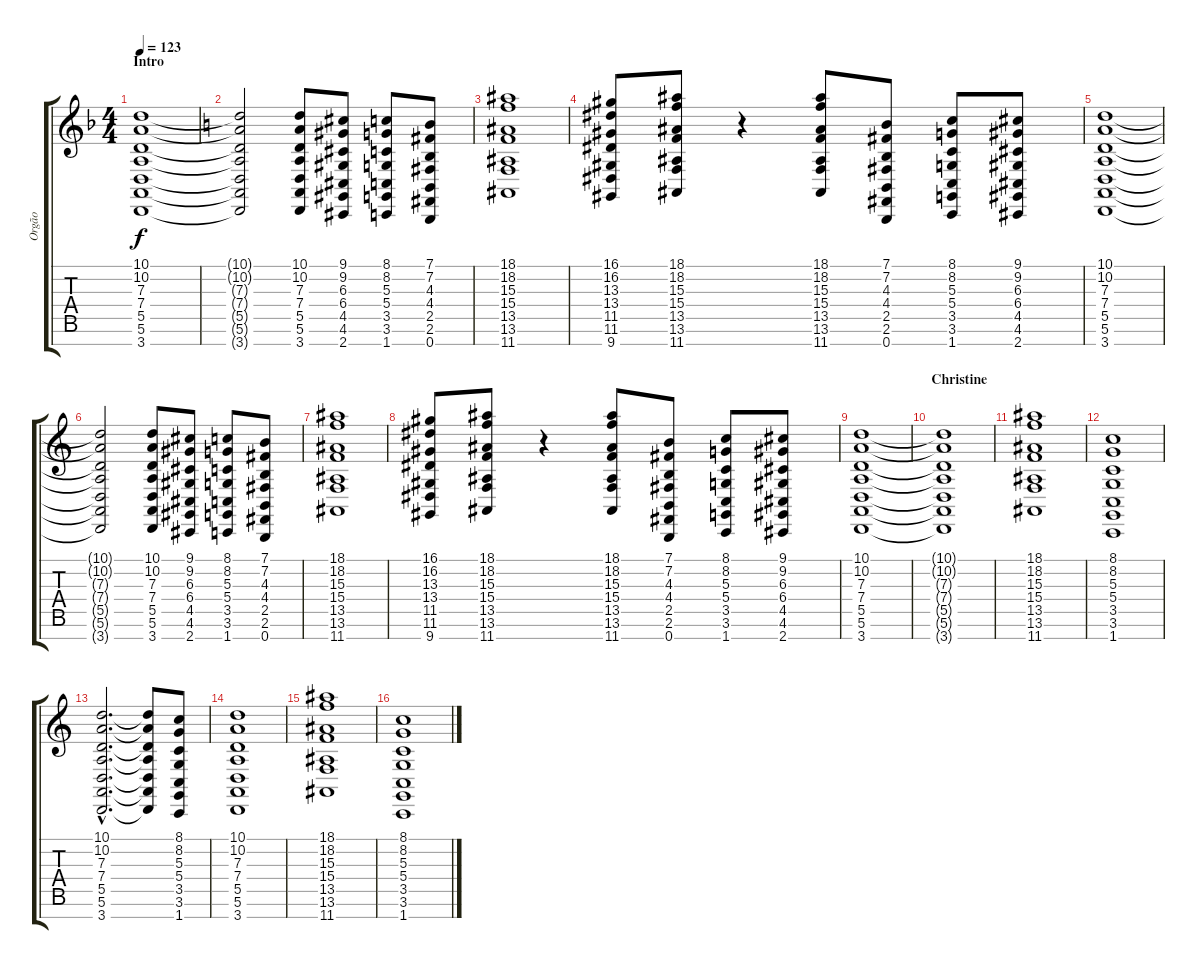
\track ("Orgão" "Orgão") {instrument churchorgan}
\staff {score tabs}
\tuning (E4 B3 G3 D3 A2 E2 B1) {hide}
\ts (4 4)
\section ("" "Intro")
\tempo 123
\clef g2
\ks dminor
(10.1 10.2 7.3 7.4 5.5 5.6 3.7).1{dy f instrument churchorgan} |
\ks c
(10.1{t} 10.2{t} 7.3{t} 7.4{t} 5.5{t} 5.6{t} 3.7{t}).2 (10.1 10.2 7.3 7.4 5.5 5.6 3.7).8 (9.1 9.2 6.3 6.4 4.5 4.6 2.7).8 (8.1 8.2 5.3 5.4 3.5 3.6 1.7).8 (7.1 7.2 4.3 4.4 2.5 2.6 0.7).8 |
(18.1 18.2 15.3 15.4 13.5 13.6 11.7).1 |
(16.1 16.2 13.3 13.4 11.5 11.6 9.7).8 (18.1 18.2 15.3 15.4 13.5 13.6 11.7).8 r.4 (18.1 18.2 15.3 15.4 13.5 13.6 11.7).8 (7.1 7.2 4.3 4.4 2.5 2.6 0.7).8 (8.1 8.2 5.3 5.4 3.5 3.6 1.7).8 (9.1 9.2 6.3 6.4 4.5 4.6 2.7).8 |
(10.1 10.2 7.3 7.4 5.5 5.6 3.7).1 |
(10.1{t} 10.2{t} 7.3{t} 7.4{t} 5.5{t} 5.6{t} 3.7{t}).2 (10.1 10.2 7.3 7.4 5.5 5.6 3.7).8 (9.1 9.2 6.3 6.4 4.5 4.6 2.7).8 (8.1 8.2 5.3 5.4 3.5 3.6 1.7).8 (7.1 7.2 4.3 4.4 2.5 2.6 0.7).8 |
(18.1 18.2 15.3 15.4 13.5 13.6 11.7).1 |
(16.1 16.2 13.3 13.4 11.5 11.6 9.7).8 (18.1 18.2 15.3 15.4 13.5 13.6 11.7).8 r.4 (18.1 18.2 15.3 15.4 13.5 13.6 11.7).8 (7.1 7.2 4.3 4.4 2.5 2.6 0.7).8 (8.1 8.2 5.3 5.4 3.5 3.6 1.7).8 (9.1 9.2 6.3 6.4 4.5 4.6 2.7).8 |
(10.1 10.2 7.3 7.4 5.5 5.6 3.7).1 |
\section ("" "Christine")
(10.1{t} 10.2{t} 7.3{t} 7.4{t} 5.5{t} 5.6{t} 3.7{t}).1 |
(18.1 18.2 15.3 15.4 13.5 13.6 11.7).1 |
(8.1 8.2 5.3 5.4 3.5 3.6 1.7).1 |
(10.1{hac} 10.2{hac} 7.3{hac} 7.4{hac} 5.5{hac} 5.6{hac} 3.7{hac}).2{d} (10.1{t} 10.2{t} 7.3{t} 7.4{t} 5.5{t} 5.6{t} 3.7{t}).8 (8.1 8.2 5.3 5.4 3.5 3.6 1.7).8 |
(10.1 10.2 7.3 7.4 5.5 5.6 3.7).1 |
(18.1 18.2 15.3 15.4 13.5 13.6 11.7).1 |
(8.1 8.2 5.3 5.4 3.5 3.6 1.7).1
